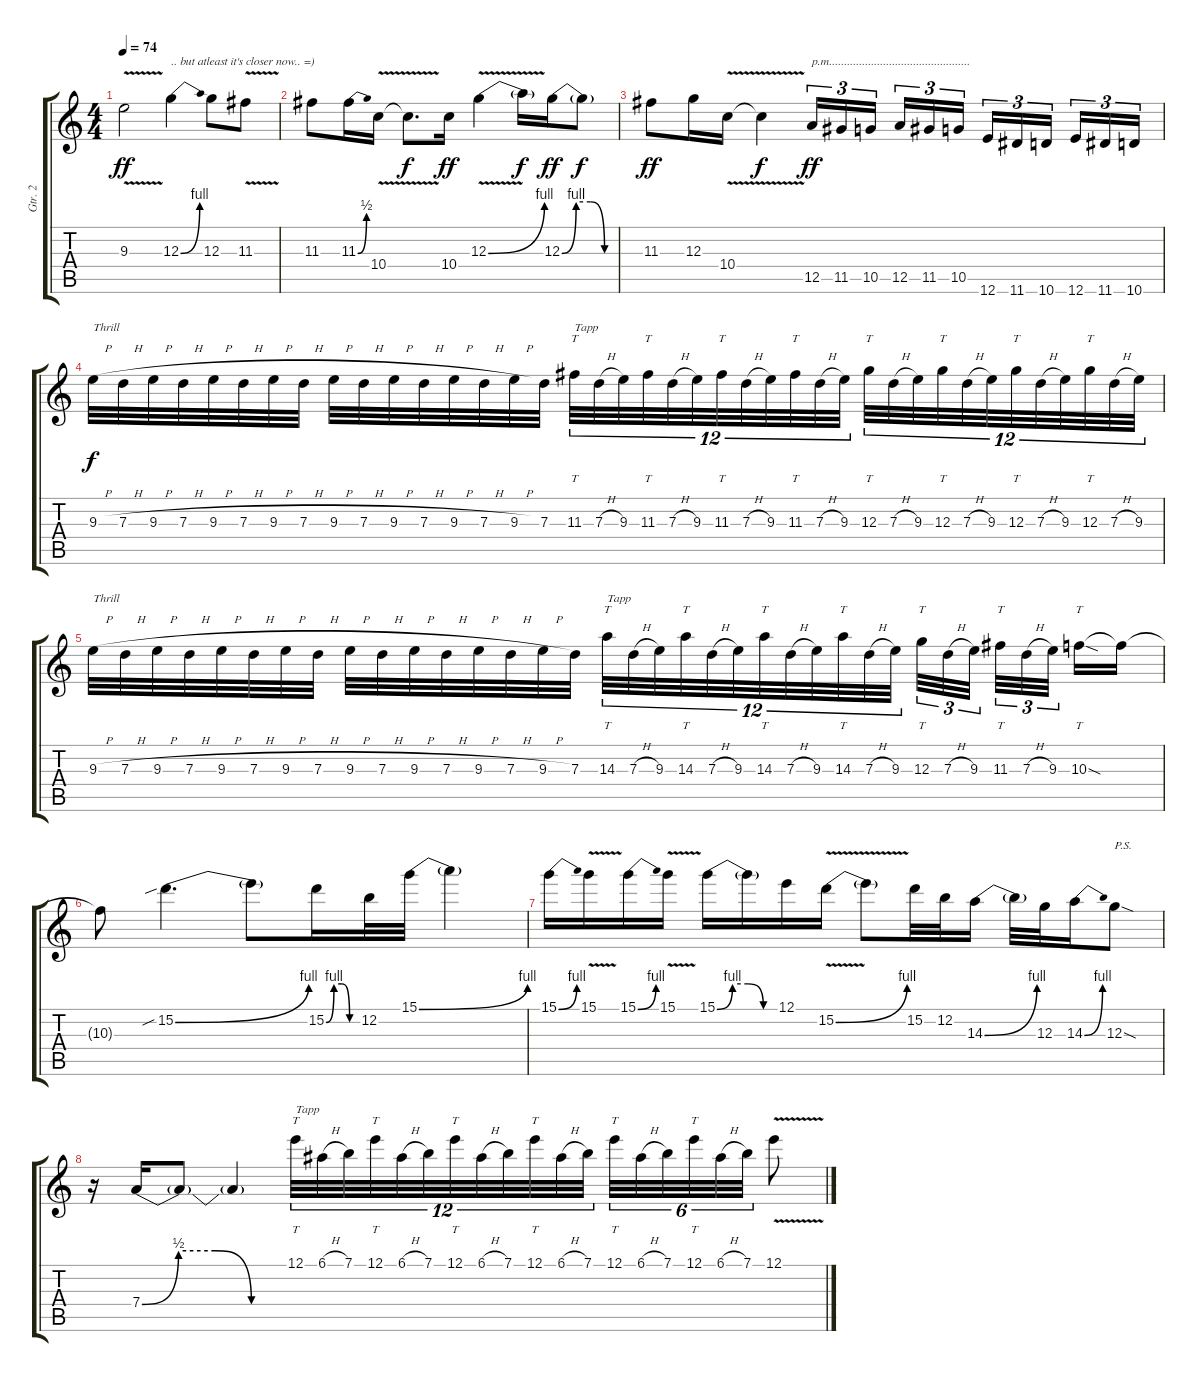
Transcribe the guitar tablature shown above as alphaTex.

\track ("Gtr. 2" "Gtr. 2") {instrument overdrivenguitar}
\staff {score tabs}
\tuning (E4 B3 G3 D3 A2 E2) {hide}
\ts (4 4)
\tempo 74
\clef g2
\ks c
9.3{v}.2{dy ff} 12.3{be (bend 0 0 60 4)}.4{txt ".. but atleast it's closer now.. =)"} 12.3.8 11.3{v}.8 |
11.3.8 11.3{be (bend 0 0 60 2)}.16 10.4{v}.16 10.4{t}.8{d dy f} 10.4.16{dy ff} 12.3{be (bend 0 0 60 4) v}.4 12.3{t}.16{dy f} 12.3{be (custom 0 0 15 4 30 4 45 0 60 0)}.16{dy ff} 12.3{t}.8{dy f} |
11.3.8{dy ff} 12.3.16 10.4{v}.16 10.4{t}.4{dy f} 12.5.16{tu (3 2) txt "p.m..............................................." dy ff} 11.5.16{tu (3 2)} 10.5.16{tu (3 2)} 12.5.16{tu (3 2)} 11.5.16{tu (3 2)} 10.5.16{tu (3 2)} 12.6.16{tu (3 2)} 11.6.16{tu (3 2)} 10.6.16{tu (3 2)} 12.6.16{tu (3 2)} 11.6.16{tu (3 2)} 10.6.16{tu (3 2)} |
9.3{h}.32{txt "Thrill" dy f} 7.3{h}.32 9.3{h}.32 7.3{h}.32 9.3{h}.32 7.3{h}.32 9.3{h}.32 7.3{h}.32 9.3{h}.32 7.3{h}.32 9.3{h}.32 7.3{h}.32 9.3{h}.32 7.3{h}.32 9.3{h}.32 7.3.32 11.3.32{tt tu (12 8) txt "Tapp"} 7.3{h}.32{tu (12 8)} 9.3.32{tu (12 8)} 11.3.32{tt tu (12 8)} 7.3{h}.32{tu (12 8)} 9.3.32{tu (12 8)} 11.3.32{tt tu (12 8)} 7.3{h}.32{tu (12 8)} 9.3.32{tu (12 8)} 11.3.32{tt tu (12 8)} 7.3{h}.32{tu (12 8)} 9.3.32{tu (12 8)} 12.3.32{tt tu (12 8)} 7.3{h}.32{tu (12 8)} 9.3.32{tu (12 8)} 12.3.32{tt tu (12 8)} 7.3{h}.32{tu (12 8)} 9.3.32{tu (12 8)} 12.3.32{tt tu (12 8)} 7.3{h}.32{tu (12 8)} 9.3.32{tu (12 8)} 12.3.32{tt tu (12 8)} 7.3{h}.32{tu (12 8)} 9.3.32{tu (12 8)} |
9.3{h}.32{txt "Thrill"} 7.3{h}.32 9.3{h}.32 7.3{h}.32 9.3{h}.32 7.3{h}.32 9.3{h}.32 7.3{h}.32 9.3{h}.32 7.3{h}.32 9.3{h}.32 7.3{h}.32 9.3{h}.32 7.3{h}.32 9.3{h}.32 7.3.32 14.3.32{tt tu (12 8) txt "Tapp"} 7.3{h}.32{tu (12 8)} 9.3.32{tu (12 8)} 14.3.32{tt tu (12 8)} 7.3{h}.32{tu (12 8)} 9.3.32{tu (12 8)} 14.3.32{tt tu (12 8)} 7.3{h}.32{tu (12 8)} 9.3.32{tu (12 8)} 14.3.32{tt tu (12 8)} 7.3{h}.32{tu (12 8)} 9.3.32{tu (12 8)} 12.3.32{tt tu (3 2)} 7.3{h}.32{tu (3 2)} 9.3.32{tu (3 2)} 11.3.32{tt tu (3 2)} 7.3{h}.32{tu (3 2)} 9.3.32{tu (3 2)} 10.3{sod}.16{tt} 10.3{t}.16 |
10.3{t}.8 15.2{be (bend 0 0 60 4) sib}.4{d} 15.2{t}.8 15.2{be (custom 0 0 15 4 30 4 45 0 60 0)}.16 12.2.32 15.1{be (bend 0 0 60 4)}.32 15.1{t}.4 |
15.1{be (bend 0 0 60 4)}.16 15.1{v}.16 15.1{be (bend 0 0 60 4)}.16 15.1{v}.16 15.1{be (custom 0 0 15 4 30 4 45 0 60 0)}.16 15.1{t}.16 12.1.16 15.2{be (bend 0 0 60 4) v}.16 15.2{t}.8 15.2.32 12.2.32 14.3{be (bend 0 0 60 4)}.16 14.3{t}.32 12.3.32 14.3{be (bend 0 0 60 4)}.16 12.3{sod}.8{txt "P.S."} |
r.16 7.4{be (custom 0 0 15 2 30 2 45 0 60 0)}.16 7.4{t}.8 7.4{t}.4 12.1.32{tt tu (12 8) txt "Tapp"} 6.1{h}.32{tu (12 8)} 7.1.32{tu (12 8)} 12.1.32{tt tu (12 8)} 6.1{h}.32{tu (12 8)} 7.1.32{tu (12 8)} 12.1.32{tt tu (12 8)} 6.1{h}.32{tu (12 8)} 7.1.32{tu (12 8)} 12.1.32{tt tu (12 8)} 6.1{h}.32{tu (12 8)} 7.1.32{tu (12 8)} 12.1.32{tt tu (6 4)} 6.1{h}.32{tu (6 4)} 7.1.32{tu (6 4)} 12.1.32{tt tu (6 4)} 6.1{h}.32{tu (6 4)} 7.1.32{tu (6 4)} 12.1{v}.8
